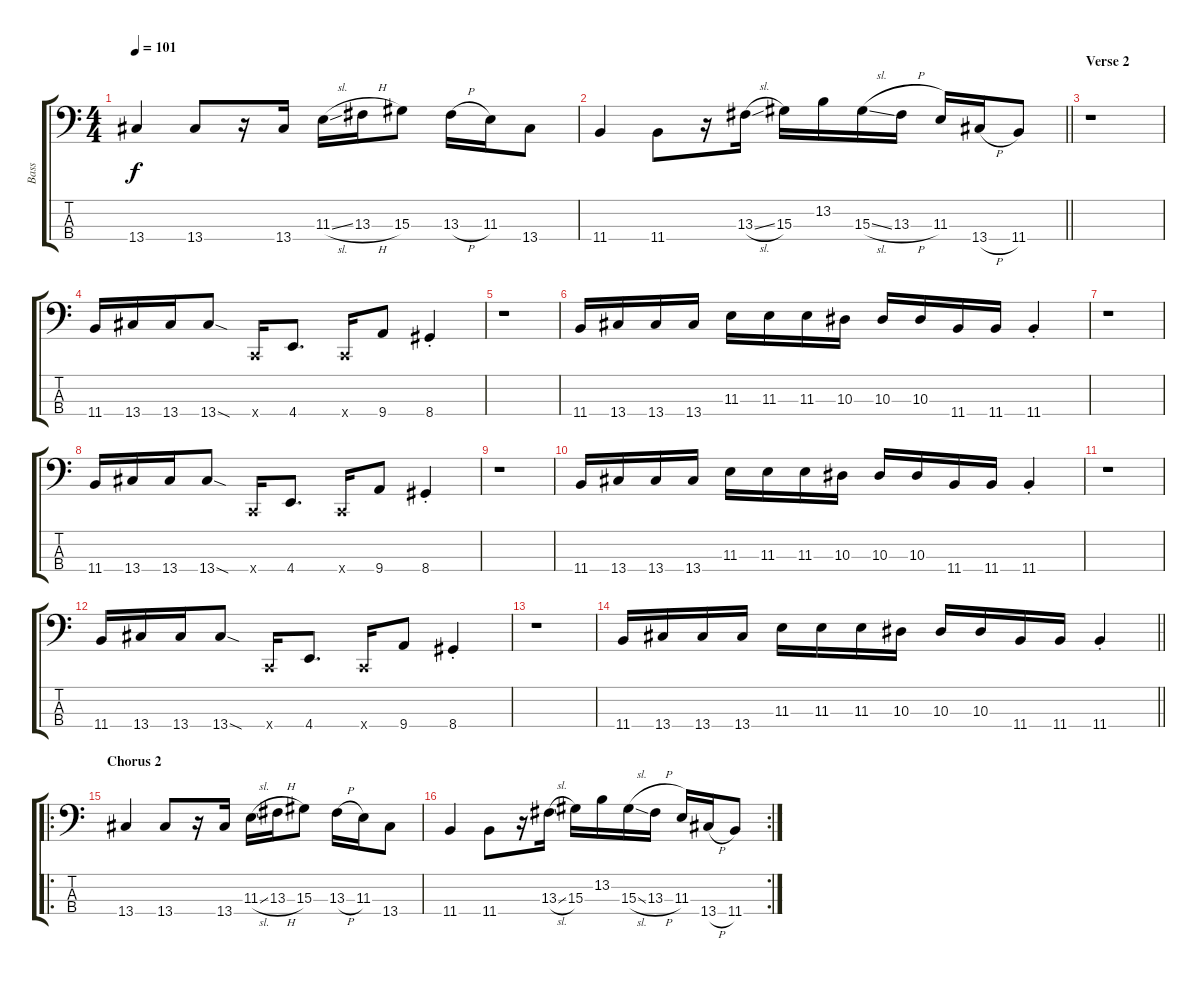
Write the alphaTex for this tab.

\track ("Bass" "Bass") {instrument electricbassfinger}
\staff {score tabs}
\tuning (Eb2 Bb1 F1 C1) {hide}
\ts (4 4)
\tempo 101
\clef f4
\ks c
13.4.4{dy f} 13.4.8 r.16 13.4.16 11.3{sl}.16 13.3{h}.16 15.3.8 13.3{h}.16 11.3.16 13.4.8 |
\barLineRight lightlight
11.4.4 11.4.8 r.16 13.3{sl}.16 15.3.16 13.2.16 15.3{sl}.16 13.3{h}.16 11.3.16 13.4{h}.16 11.4.8 |
\section ("" "Verse 2")
r.1{volume 14} |
11.4.16 13.4.16 13.4.16 13.4{sod}.8 0.4{x}.16 4.4.8{d} 0.4{x}.16 9.4.8 8.4{st}.4 |
r.1 |
11.4.16 13.4.16 13.4.16 13.4.16 11.3.16 11.3.16 11.3.16 10.3.16 10.3.16 10.3.16 11.4.16 11.4.16 11.4{st}.4 |
r.1 |
11.4.16 13.4.16 13.4.16 13.4{sod}.8 0.4{x}.16 4.4.8{d} 0.4{x}.16 9.4.8 8.4{st}.4 |
r.1 |
11.4.16 13.4.16 13.4.16 13.4.16 11.3.16 11.3.16 11.3.16 10.3.16 10.3.16 10.3.16 11.4.16 11.4.16 11.4{st}.4 |
r.1 |
11.4.16 13.4.16 13.4.16 13.4{sod}.8 0.4{x}.16 4.4.8{d} 0.4{x}.16 9.4.8 8.4{st}.4 |
r.1 |
\barLineRight lightlight
11.4.16 13.4.16 13.4.16 13.4.16 11.3.16 11.3.16 11.3.16 10.3.16 10.3.16 10.3.16 11.4.16 11.4.16 11.4{st}.4 |
\ro
\section ("" "Chorus 2")
13.4.4{volume 12} 13.4.8 r.16 13.4.16 11.3{sl}.16 13.3{h}.16 15.3.8 13.3{h}.16 11.3.16 13.4.8 |
\rc 2
11.4.4 11.4.8 r.16 13.3{sl}.16 15.3.16 13.2.16 15.3{sl}.16 13.3{h}.16 11.3.16 13.4{h}.16 11.4.8
